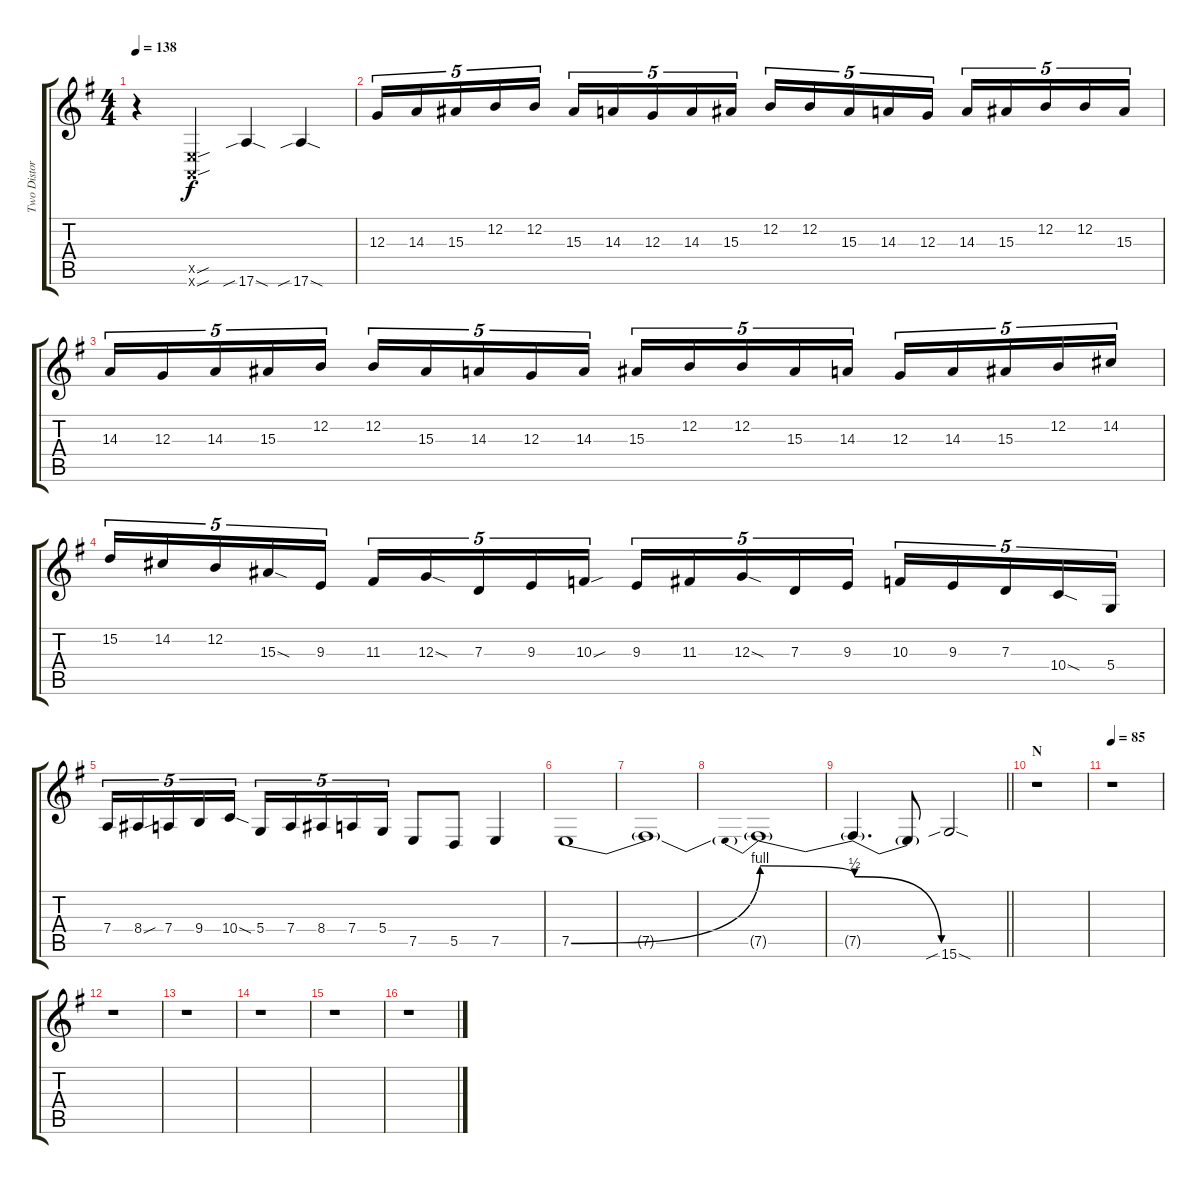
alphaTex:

\track ("Two Distortion Guitars " "Two Distor") {instrument guitarfretnoise}
\staff {score tabs}
\tuning (E4 B3 G3 D3 A2 E2) {hide}
\ts (4 4)
\tempo 138
\clef g2
\ks g
r.4{dy f} (7.5{sou x} 5.6{sou x}).4 17.6{sib sod}.4{volume 15 instrument distortionguitar} 17.6{sib sod}.4 |
12.3.16{tu (5 4)} 14.3.16{tu (5 4)} 15.3.16{tu (5 4)} 12.2.16{tu (5 4)} 12.2.16{tu (5 4)} 15.3.16{tu (5 4)} 14.3.16{tu (5 4)} 12.3.16{tu (5 4)} 14.3.16{tu (5 4)} 15.3.16{tu (5 4)} 12.2.16{tu (5 4)} 12.2.16{tu (5 4)} 15.3.16{tu (5 4)} 14.3.16{tu (5 4)} 12.3.16{tu (5 4)} 14.3.16{tu (5 4)} 15.3.16{tu (5 4)} 12.2.16{tu (5 4)} 12.2.16{tu (5 4)} 15.3.16{tu (5 4)} |
14.3.16{tu (5 4)} 12.3.16{tu (5 4)} 14.3.16{tu (5 4)} 15.3.16{tu (5 4)} 12.2.16{tu (5 4)} 12.2.16{tu (5 4)} 15.3.16{tu (5 4)} 14.3.16{tu (5 4)} 12.3.16{tu (5 4)} 14.3.16{tu (5 4)} 15.3.16{tu (5 4)} 12.2.16{tu (5 4)} 12.2.16{tu (5 4)} 15.3.16{tu (5 4)} 14.3.16{tu (5 4)} 12.3.16{tu (5 4)} 14.3.16{tu (5 4)} 15.3.16{tu (5 4)} 12.2.16{tu (5 4)} 14.2.16{tu (5 4)} |
15.2.16{tu (5 4)} 14.2.16{tu (5 4)} 12.2.16{tu (5 4)} 15.3{sod}.16{tu (5 4)} 9.3.16{tu (5 4)} 11.3.16{tu (5 4)} 12.3{sod}.16{tu (5 4)} 7.3.16{tu (5 4)} 9.3.16{tu (5 4)} 10.3{sou}.16{tu (5 4)} 9.3.16{tu (5 4)} 11.3.16{tu (5 4)} 12.3{sod}.16{tu (5 4)} 7.3.16{tu (5 4)} 9.3.16{tu (5 4)} 10.3.16{tu (5 4)} 9.3.16{tu (5 4)} 7.3.16{tu (5 4)} 10.4{sod}.16{tu (5 4)} 5.4.16{tu (5 4)} |
7.4.16{tu (5 4)} 8.4{sou}.16{tu (5 4)} 7.4.16{tu (5 4)} 9.4.16{tu (5 4)} 10.4{sod}.16{tu (5 4)} 5.4.16{tu (5 4)} 7.4.16{tu (5 4)} 8.4.16{tu (5 4)} 7.4.16{tu (5 4)} 5.4.16{tu (5 4)} 7.5.8 5.5.8 7.5.4 |
7.5{be (bend 0 0 60 4)}.1 |
7.5{t}.1 |
7.5{be (prebendrelease 0 4 60 2) t}.1 |
\barLineRight lightlight
7.5{be (release 0 2 60 0) t}.4{d} 7.5{t}.8 15.6{sib sod}.2 |
\section ("" "N")
r.1 |
\tempo 85
r.1 |
r.1 |
r.1 |
r.1 |
r.1 |
r.1
